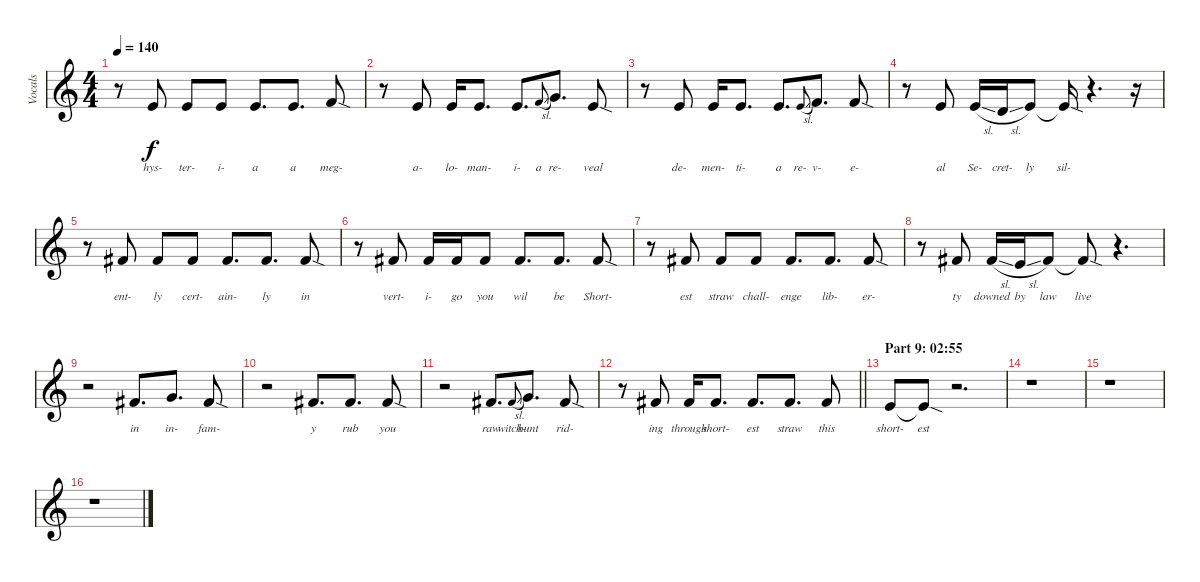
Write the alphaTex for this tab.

\track ("Vocals" "Vocals") {instrument lead2sawtooth}
\staff {score}
\tuning (E4 B3 G3 D3 A2 E2) {hide}
\ts (4 4)
\tempo 140
\clef g2
\ks c
r.8{dy f} 5.2.8{lyrics (0 "hys-") lyrics (1 "") lyrics (2 "") lyrics (3 "") lyrics (4 "")} 5.2.8{lyrics (0 "ter-") lyrics (1 "") lyrics (2 "") lyrics (3 "") lyrics (4 "")} 5.2.8{lyrics (0 "i-") lyrics (1 "") lyrics (2 "") lyrics (3 "") lyrics (4 "")} 5.2.8{d lyrics (0 "a") lyrics (1 "") lyrics (2 "") lyrics (3 "") lyrics (4 "")} 5.2.8{d lyrics (0 "a") lyrics (1 "") lyrics (2 "") lyrics (3 "") lyrics (4 "")} 6.2{sod}.8{lyrics (0 "meg-") lyrics (1 "") lyrics (2 "") lyrics (3 "") lyrics (4 "")} |
r.8 5.2.8{lyrics (0 "a-") lyrics (1 "") lyrics (2 "") lyrics (3 "") lyrics (4 "")} 5.2.16{lyrics (0 "lo-") lyrics (1 "") lyrics (2 "") lyrics (3 "") lyrics (4 "")} 5.2.8{d lyrics (0 "man-") lyrics (1 "") lyrics (2 "") lyrics (3 "") lyrics (4 "")} 5.2.8{d lyrics (0 "i-") lyrics (1 "") lyrics (2 "") lyrics (3 "") lyrics (4 "")} 6.2{sl}.8{lyrics (0 "a") lyrics (1 "") lyrics (2 "") lyrics (3 "") lyrics (4 "") gr onbeat} 8.2.8{d lyrics (0 "re-") lyrics (1 "") lyrics (2 "") lyrics (3 "") lyrics (4 "")} 5.2{sod}.8{lyrics (0 "veal") lyrics (1 "") lyrics (2 "") lyrics (3 "") lyrics (4 "")} |
r.8 5.2.8{lyrics (0 "de-") lyrics (1 "") lyrics (2 "") lyrics (3 "") lyrics (4 "")} 5.2.16{lyrics (0 "men-") lyrics (1 "") lyrics (2 "") lyrics (3 "") lyrics (4 "")} 5.2.8{d lyrics (0 "ti-") lyrics (1 "") lyrics (2 "") lyrics (3 "") lyrics (4 "")} 5.2.8{d lyrics (0 "a") lyrics (1 "") lyrics (2 "") lyrics (3 "") lyrics (4 "")} 5.2{sl}.8{lyrics (0 "re-") lyrics (1 "") lyrics (2 "") lyrics (3 "") lyrics (4 "") gr onbeat} 6.2.8{d lyrics (0 "v-") lyrics (1 "") lyrics (2 "") lyrics (3 "") lyrics (4 "")} 6.2{sod}.8{lyrics (0 "e-") lyrics (1 "") lyrics (2 "") lyrics (3 "") lyrics (4 "")} |
r.8 5.2.8{lyrics (0 "al") lyrics (1 "") lyrics (2 "") lyrics (3 "") lyrics (4 "")} 5.2{sl}.16{lyrics (0 "Se-") lyrics (1 "") lyrics (2 "") lyrics (3 "") lyrics (4 "")} 3.2{sl}.16{lyrics (0 "cret-") lyrics (1 "") lyrics (2 "") lyrics (3 "") lyrics (4 "")} 5.2.8{lyrics (0 "ly") lyrics (1 "") lyrics (2 "") lyrics (3 "") lyrics (4 "")} 5.2{sod t}.16{lyrics (0 "sil-") lyrics (1 "") lyrics (2 "") lyrics (3 "") lyrics (4 "")} r.4{d} r.16 |
r.8 7.2.8{lyrics (0 "ent-") lyrics (1 "") lyrics (2 "") lyrics (3 "") lyrics (4 "")} 7.2.8{lyrics (0 "ly") lyrics (1 "") lyrics (2 "") lyrics (3 "") lyrics (4 "")} 7.2.8{lyrics (0 "cert-") lyrics (1 "") lyrics (2 "") lyrics (3 "") lyrics (4 "")} 7.2.8{d lyrics (0 "ain-") lyrics (1 "") lyrics (2 "") lyrics (3 "") lyrics (4 "")} 7.2.8{d lyrics (0 "ly") lyrics (1 "") lyrics (2 "") lyrics (3 "") lyrics (4 "")} 7.2{sod}.8{lyrics (0 "in") lyrics (1 "") lyrics (2 "") lyrics (3 "") lyrics (4 "")} |
r.8 7.2.8{lyrics (0 "vert-") lyrics (1 "") lyrics (2 "") lyrics (3 "") lyrics (4 "")} 7.2.16{lyrics (0 "i-") lyrics (1 "") lyrics (2 "") lyrics (3 "") lyrics (4 "")} 7.2.16{lyrics (0 "go") lyrics (1 "") lyrics (2 "") lyrics (3 "") lyrics (4 "")} 7.2.8{lyrics (0 "you") lyrics (1 "") lyrics (2 "") lyrics (3 "") lyrics (4 "")} 7.2.8{d lyrics (0 "wil") lyrics (1 "") lyrics (2 "") lyrics (3 "") lyrics (4 "")} 7.2.8{d lyrics (0 "be") lyrics (1 "") lyrics (2 "") lyrics (3 "") lyrics (4 "")} 7.2{sod}.8{lyrics (0 "Short-") lyrics (1 "") lyrics (2 "") lyrics (3 "") lyrics (4 "")} |
r.8 7.2.8{lyrics (0 "est") lyrics (1 "") lyrics (2 "") lyrics (3 "") lyrics (4 "")} 7.2.8{lyrics (0 "straw") lyrics (1 "") lyrics (2 "") lyrics (3 "") lyrics (4 "")} 7.2.8{lyrics (0 "chall-") lyrics (1 "") lyrics (2 "") lyrics (3 "") lyrics (4 "")} 7.2.8{d lyrics (0 "enge") lyrics (1 "") lyrics (2 "") lyrics (3 "") lyrics (4 "")} 7.2.8{d lyrics (0 "lib-") lyrics (1 "") lyrics (2 "") lyrics (3 "") lyrics (4 "")} 7.2{sod}.8{lyrics (0 "er-") lyrics (1 "") lyrics (2 "") lyrics (3 "") lyrics (4 "")} |
r.8 7.2.8{lyrics (0 "ty") lyrics (1 "") lyrics (2 "") lyrics (3 "") lyrics (4 "")} 7.2{sl}.16{lyrics (0 "downed") lyrics (1 "") lyrics (2 "") lyrics (3 "") lyrics (4 "")} 5.2{sl}.16{lyrics (0 "by") lyrics (1 "") lyrics (2 "") lyrics (3 "") lyrics (4 "")} 7.2.8{lyrics (0 "law") lyrics (1 "") lyrics (2 "") lyrics (3 "") lyrics (4 "")} 7.2{sod t}.8{lyrics (0 "live") lyrics (1 "") lyrics (2 "") lyrics (3 "") lyrics (4 "")} r.4{d} |
r.2 7.2.8{d lyrics (0 "in") lyrics (1 "") lyrics (2 "") lyrics (3 "") lyrics (4 "")} 8.2.8{d lyrics (0 "in-") lyrics (1 "") lyrics (2 "") lyrics (3 "") lyrics (4 "")} 7.2{sod}.8{lyrics (0 "fam-") lyrics (1 "") lyrics (2 "") lyrics (3 "") lyrics (4 "")} |
r.2 7.2.8{d lyrics (0 "y") lyrics (1 "") lyrics (2 "") lyrics (3 "") lyrics (4 "")} 7.2.8{d lyrics (0 "rub") lyrics (1 "") lyrics (2 "") lyrics (3 "") lyrics (4 "")} 7.2{sod}.8{lyrics (0 "you") lyrics (1 "") lyrics (2 "") lyrics (3 "") lyrics (4 "")} |
r.2 7.2.8{d lyrics (0 "raw") lyrics (1 "") lyrics (2 "") lyrics (3 "") lyrics (4 "")} 7.2{sl}.8{lyrics (0 "witch-") lyrics (1 "") lyrics (2 "") lyrics (3 "") lyrics (4 "") gr onbeat} 8.2.8{d lyrics (0 "hunt") lyrics (1 "") lyrics (2 "") lyrics (3 "") lyrics (4 "")} 7.2{sod}.8{lyrics (0 "rid-") lyrics (1 "") lyrics (2 "") lyrics (3 "") lyrics (4 "")} |
\barLineRight lightlight
r.8 7.2.8{lyrics (0 "ing") lyrics (1 "") lyrics (2 "") lyrics (3 "") lyrics (4 "")} 7.2.16{lyrics (0 "through") lyrics (1 "") lyrics (2 "") lyrics (3 "") lyrics (4 "")} 7.2.8{d lyrics (0 "short-") lyrics (1 "") lyrics (2 "") lyrics (3 "") lyrics (4 "")} 7.2.8{d lyrics (0 "est") lyrics (1 "") lyrics (2 "") lyrics (3 "") lyrics (4 "")} 7.2.8{d lyrics (0 "straw") lyrics (1 "") lyrics (2 "") lyrics (3 "") lyrics (4 "")} 5.2{be (custom 0 4 15 4 45 0 60 0)}.8{lyrics (0 "this") lyrics (1 "") lyrics (2 "") lyrics (3 "") lyrics (4 "")} |
\section ("" "Part 9: 02:55")
5.2.8{lyrics (0 "short-") lyrics (1 "") lyrics (2 "") lyrics (3 "") lyrics (4 "")} 5.2{sod t}.8{lyrics (0 "est") lyrics (1 "") lyrics (2 "") lyrics (3 "") lyrics (4 "")} r.2{d} |
r.1 |
r.1 |
r.1
